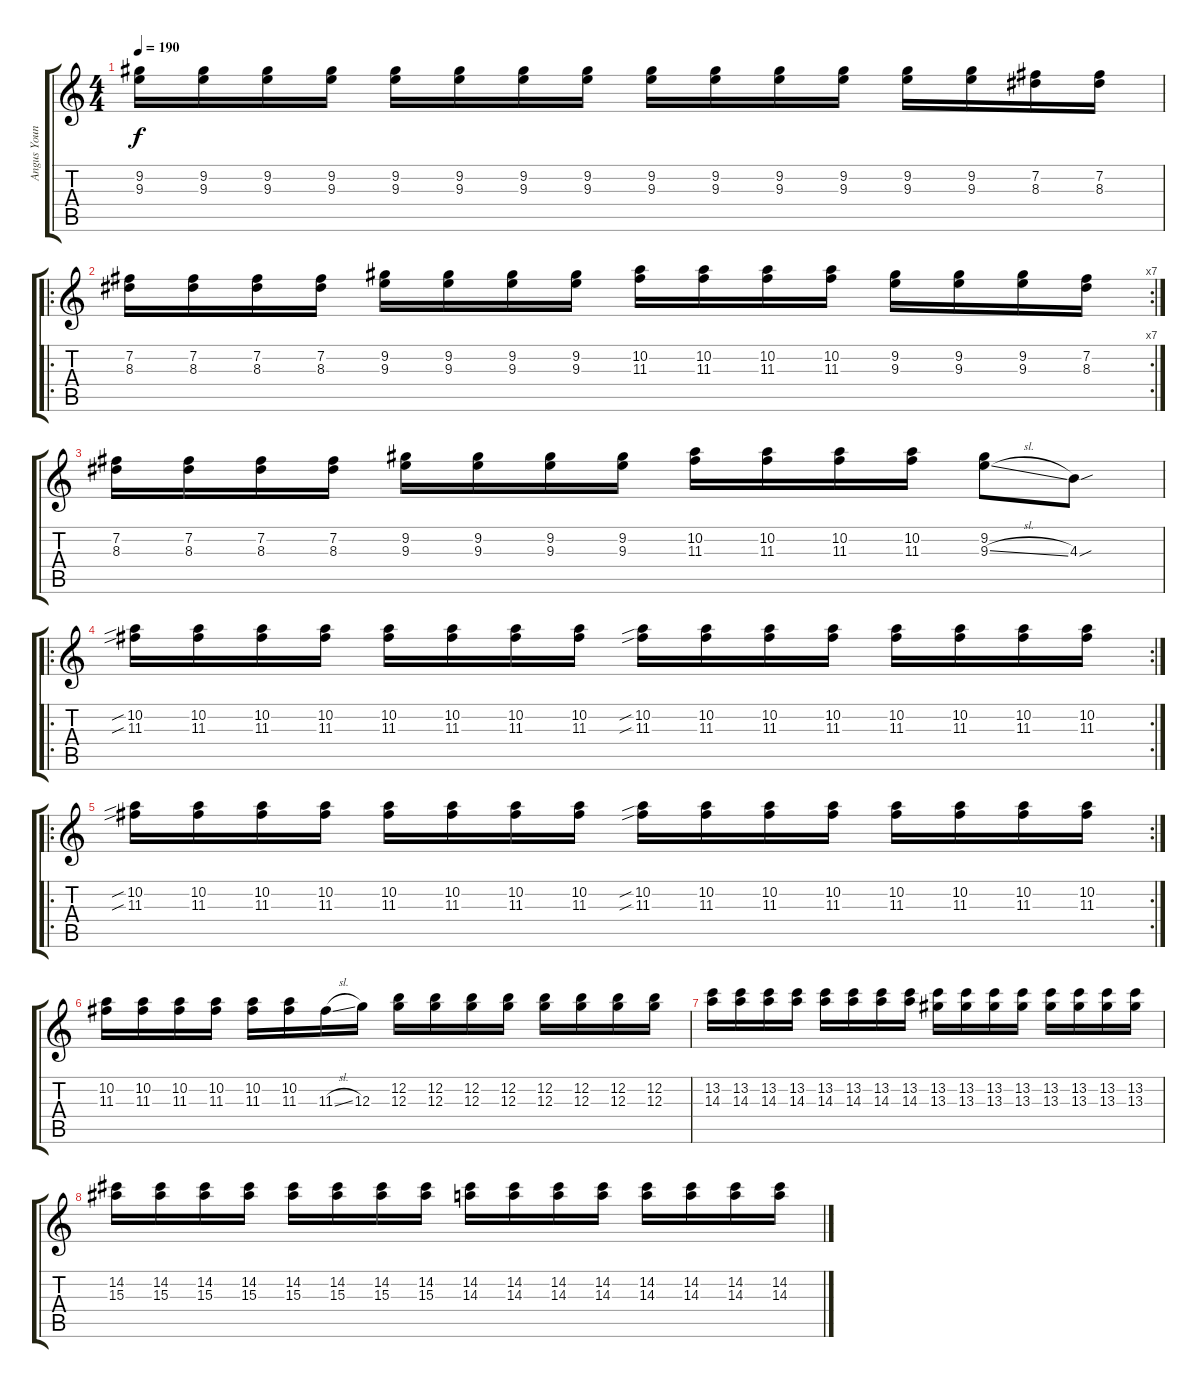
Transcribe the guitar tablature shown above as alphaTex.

\track ("Angus Young (Lead Guitar)" "Angus Youn") {instrument overdrivenguitar}
\staff {score tabs}
\tuning (E4 B3 G3 D3 A2 E2) {hide}
\ts (4 4)
\tempo 190
\clef g2
\ks c
(9.2 9.3).16{dy f} (9.2 9.3).16 (9.2 9.3).16 (9.2 9.3).16 (9.2 9.3).16 (9.2 9.3).16 (9.2 9.3).16 (9.2 9.3).16 (9.2 9.3).16 (9.2 9.3).16 (9.2 9.3).16 (9.2 9.3).16 (9.2 9.3).16 (9.2 9.3).16 (7.2 8.3).16 (7.2 8.3).16 |
\ro
\rc 7
(7.2 8.3).16 (7.2 8.3).16 (7.2 8.3).16 (7.2 8.3).16 (9.2 9.3).16 (9.2 9.3).16 (9.2 9.3).16 (9.2 9.3).16 (10.2 11.3).16 (10.2 11.3).16 (10.2 11.3).16 (10.2 11.3).16 (9.2 9.3).16 (9.2 9.3).16 (9.2 9.3).16 (7.2 8.3).16 |
(7.2 8.3).16 (7.2 8.3).16 (7.2 8.3).16 (7.2 8.3).16 (9.2 9.3).16 (9.2 9.3).16 (9.2 9.3).16 (9.2 9.3).16 (10.2 11.3).16 (10.2 11.3).16 (10.2 11.3).16 (10.2 11.3).16 (9.2 9.3{sl}).8 4.3{sou}.8 |
\ro
\rc 2
(10.2{sib} 11.3{sib}).16 (10.2 11.3).16 (10.2 11.3).16 (10.2 11.3).16 (10.2 11.3).16 (10.2 11.3).16 (10.2 11.3).16 (10.2 11.3).16 (10.2{sib} 11.3{sib}).16 (10.2 11.3).16 (10.2 11.3).16 (10.2 11.3).16 (10.2 11.3).16 (10.2 11.3).16 (10.2 11.3).16 (10.2 11.3).16 |
\ro
\rc 2
(10.2{sib} 11.3{sib}).16 (10.2 11.3).16 (10.2 11.3).16 (10.2 11.3).16 (10.2 11.3).16 (10.2 11.3).16 (10.2 11.3).16 (10.2 11.3).16 (10.2{sib} 11.3{sib}).16 (10.2 11.3).16 (10.2 11.3).16 (10.2 11.3).16 (10.2 11.3).16 (10.2 11.3).16 (10.2 11.3).16 (10.2 11.3).16 |
(10.2 11.3).16 (10.2 11.3).16 (10.2 11.3).16 (10.2 11.3).16 (10.2 11.3).16 (10.2 11.3).16 11.3{sl}.16 12.3.16 (12.2 12.3).16 (12.2 12.3).16 (12.2 12.3).16 (12.2 12.3).16 (12.2 12.3).16 (12.2 12.3).16 (12.2 12.3).16 (12.2 12.3).16 |
(13.2 14.3).16 (13.2 14.3).16 (13.2 14.3).16 (13.2 14.3).16 (13.2 14.3).16 (13.2 14.3).16 (13.2 14.3).16 (13.2 14.3).16 (13.2 13.3).16 (13.2 13.3).16 (13.2 13.3).16 (13.2 13.3).16 (13.2 13.3).16 (13.2 13.3).16 (13.2 13.3).16 (13.2 13.3).16 |
(14.2 15.3).16 (14.2 15.3).16 (14.2 15.3).16 (14.2 15.3).16 (14.2 15.3).16 (14.2 15.3).16 (14.2 15.3).16 (14.2 15.3).16 (14.2 14.3).16 (14.2 14.3).16 (14.2 14.3).16 (14.2 14.3).16 (14.2 14.3).16 (14.2 14.3).16 (14.2 14.3).16 (14.2 14.3).16
